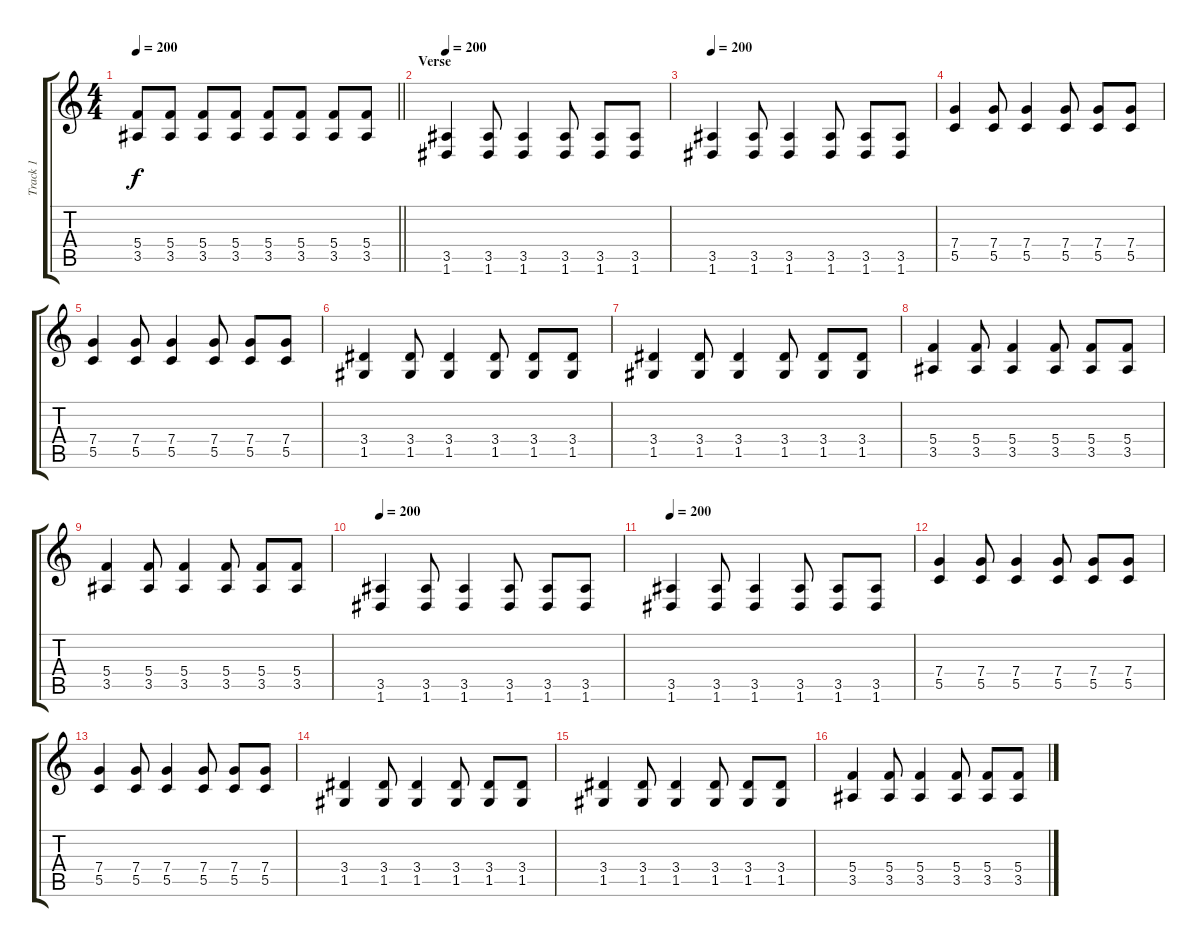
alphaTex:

\track ("Track 1" "Track 1") {instrument distortionguitar}
\staff {score tabs}
\tuning (D4 A3 F3 C3 G2 D2) {hide}
\ts (4 4)
\tempo 200
\clef g2
\barLineRight lightlight
\ks c
(5.4 3.5).8{dy f} (5.4 3.5).8 (5.4 3.5).8 (5.4 3.5).8 (5.4 3.5).8 (5.4 3.5).8 (5.4 3.5).8 (5.4 3.5).8 |
\section ("" "Verse")
\tempo 200
(3.5 1.6).4 (3.5 1.6).8 (3.5 1.6).4 (3.5 1.6).8 (3.5 1.6).8 (3.5 1.6).8 |
\tempo 200
(3.5 1.6).4 (3.5 1.6).8 (3.5 1.6).4 (3.5 1.6).8 (3.5 1.6).8 (3.5 1.6).8 |
(7.4 5.5).4 (7.4 5.5).8 (7.4 5.5).4 (7.4 5.5).8 (7.4 5.5).8 (7.4 5.5).8 |
(7.4 5.5).4 (7.4 5.5).8 (7.4 5.5).4 (7.4 5.5).8 (7.4 5.5).8 (7.4 5.5).8 |
(3.4 1.5).4 (3.4 1.5).8 (3.4 1.5).4 (3.4 1.5).8 (3.4 1.5).8 (3.4 1.5).8 |
(3.4 1.5).4 (3.4 1.5).8 (3.4 1.5).4 (3.4 1.5).8 (3.4 1.5).8 (3.4 1.5).8 |
(5.4 3.5).4 (5.4 3.5).8 (5.4 3.5).4 (5.4 3.5).8 (5.4 3.5).8 (5.4 3.5).8 |
(5.4 3.5).4 (5.4 3.5).8 (5.4 3.5).4 (5.4 3.5).8 (5.4 3.5).8 (5.4 3.5).8 |
\tempo 200
(3.5 1.6).4 (3.5 1.6).8 (3.5 1.6).4 (3.5 1.6).8 (3.5 1.6).8 (3.5 1.6).8 |
\tempo 200
(3.5 1.6).4 (3.5 1.6).8 (3.5 1.6).4 (3.5 1.6).8 (3.5 1.6).8 (3.5 1.6).8 |
(7.4 5.5).4 (7.4 5.5).8 (7.4 5.5).4 (7.4 5.5).8 (7.4 5.5).8 (7.4 5.5).8 |
(7.4 5.5).4 (7.4 5.5).8 (7.4 5.5).4 (7.4 5.5).8 (7.4 5.5).8 (7.4 5.5).8 |
(3.4 1.5).4 (3.4 1.5).8 (3.4 1.5).4 (3.4 1.5).8 (3.4 1.5).8 (3.4 1.5).8 |
(3.4 1.5).4 (3.4 1.5).8 (3.4 1.5).4 (3.4 1.5).8 (3.4 1.5).8 (3.4 1.5).8 |
(5.4 3.5).4 (5.4 3.5).8 (5.4 3.5).4 (5.4 3.5).8 (5.4 3.5).8 (5.4 3.5).8
